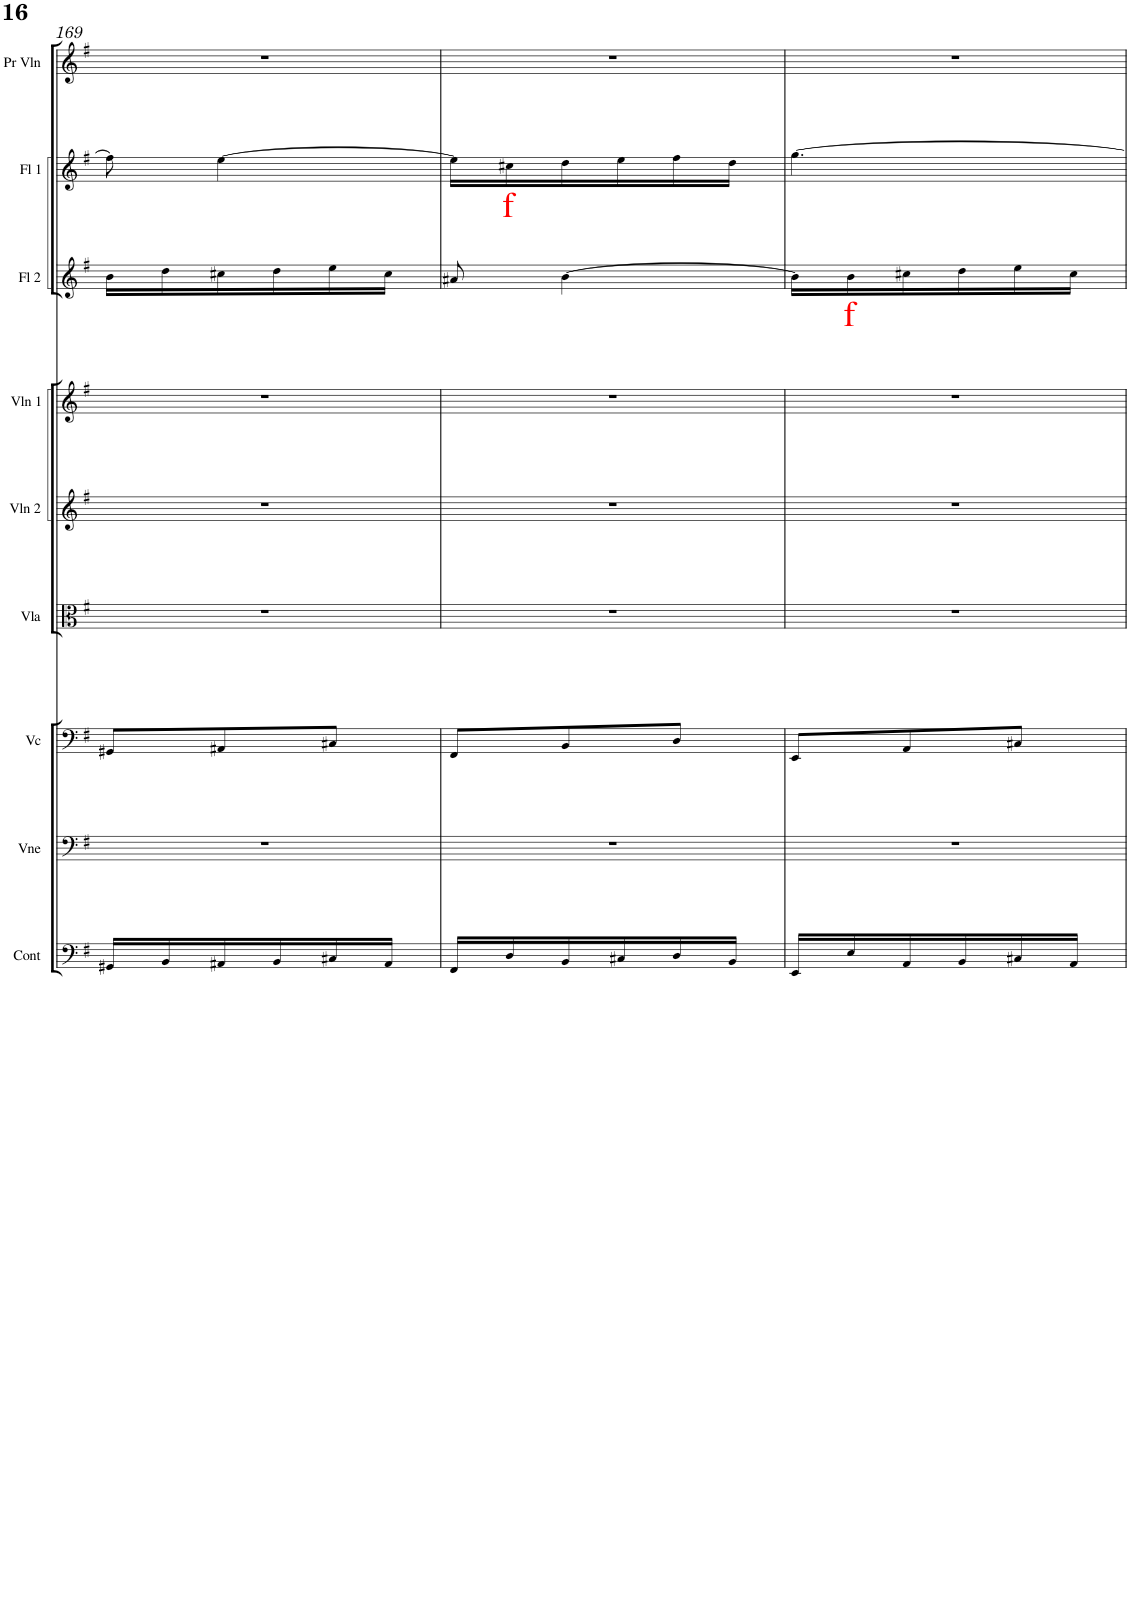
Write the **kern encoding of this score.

**kern	**kern	**kern	**kern	**kern	**kern	**kern	**text	**kern	**text	**kern
*part9	*part8	*part7	*part6	*part5	*part4	*part3	*part3	*part2	*part2	*part1
*staff9	*staff8	*staff7	*staff6	*staff5	*staff4	*staff3	*staff3	*staff2	*staff2	*staff1
*I"Continuo	*I"Violone	*I"Violoncello	*I"Viola	*I"Violin 2	*I"Violin 1	*I"Flute 2	*	*I"Flute 1	*	*I"Principal Violin
*I'Cont	*I'Vne	*I'Vc	*I'Vla	*I'Vln 2	*I'Vln 1	*I'Fl 2	*	*I'Fl 1	*	*I'Pr Vln
!!LO:PB:g=z
*clefF4	*clefF4	*clefF4	*clefC3	*clefG2	*clefG2	*clefG2	*	*clefG2	*	*clefG2
*	*Trd7c12	*	*	*	*	*	*	*	*	*
*k[f#]	*k[f#]	*k[f#]	*k[f#]	*k[f#]	*k[f#]	*k[f#]	*	*k[f#]	*	*k[f#]
*M3/8	*M3/8	*M3/8	*M3/8	*M3/8	*M3/8	*M3/8	*	*M3/8	*	*M3/8
=169	=169	=169	=169	=169	=169	=169	=169	=169	=169	=169
16GG#X/LL	4.r	8GG#X/L	4.r	4.r	4.r	16b\LL	.	8ff#\]	.	4.r
16BB/	.	.	.	.	.	16dd\	.	.	.	.
16AA#X/	.	8AA#X/	.	.	.	16cc#X\	.	[4ee\	.	.
16BB/	.	.	.	.	.	16dd\	.	.	.	.
16C#X/	.	8C#X/J	.	.	.	16ee\	.	.	.	.
16AA#/JJ	.	.	.	.	.	16cc#\JJ	.	.	.	.
=170	=170	=170	=170	=170	=170	=170	=170	=170	=170	=170
16FF#/LL	4.r	8FF#/L	4.r	4.r	4.r	8a#X/	.	16ee\LL]	.	4.r
!	!	!	!	!	!	!	!	!	!LO:LY:b:color=#FF0000	!
16D/	.	.	.	.	.	.	.	16cc#X\	f	.
16BB/	.	8BB/	.	.	.	[4b\	.	16dd\	.	.
16C#X/	.	.	.	.	.	.	.	16ee\	.	.
16D/	.	8D/J	.	.	.	.	.	16ff#\	.	.
16BB/JJ	.	.	.	.	.	.	.	16dd\JJ	.	.
=171	=171	=171	=171	=171	=171	=171	=171	=171	=171	=171
16EE/LL	4.r	8EE/L	4.r	4.r	4.r	16b\LL]	.	[4.gg\	.	4.r
!	!	!	!	!	!	!	!LO:LY:b:color=#FF0000	!	!	!
16E/	.	.	.	.	.	16b\	f	.	.	.
16AA/	.	8AA/	.	.	.	16cc#X\	.	.	.	.
16BB/	.	.	.	.	.	16dd\	.	.	.	.
16C#X/	.	8C#X/J	.	.	.	16ee\	.	.	.	.
16AA/JJ	.	.	.	.	.	16cc#\JJ	.	.	.	.
=	=	=	=	=	=	=	=	=	=	=
*-	*-	*-	*-	*-	*-	*-	*-	*-	*-	*-
